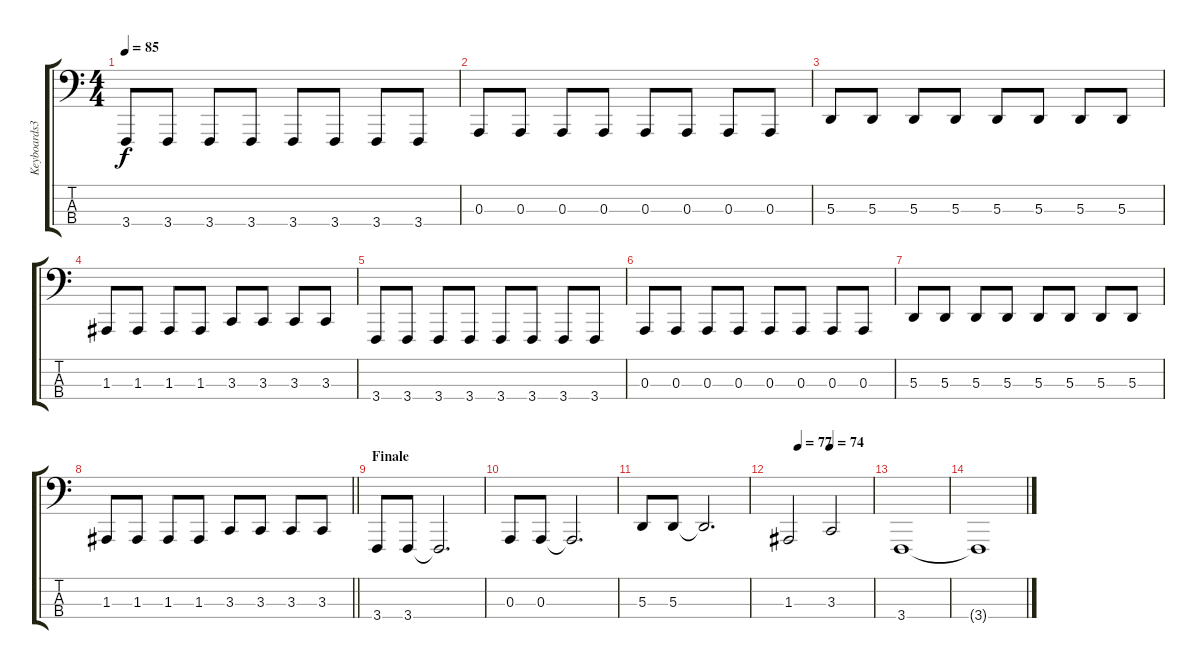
\track ("Keyboards3" "Keyboards3") {instrument lead8bassandlead}
\staff {score tabs}
\tuning (G2 D2 A1 D1) {hide}
\ts (4 4)
\tempo 85
\clef f4
\ks c
3.4.8{dy f} 3.4.8 3.4.8 3.4.8 3.4.8 3.4.8 3.4.8 3.4.8 |
0.3.8 0.3.8 0.3.8 0.3.8 0.3.8 0.3.8 0.3.8 0.3.8 |
5.3.8 5.3.8 5.3.8 5.3.8 5.3.8 5.3.8 5.3.8 5.3.8 |
1.3.8 1.3.8 1.3.8 1.3.8 3.3.8 3.3.8 3.3.8 3.3.8 |
3.4.8 3.4.8 3.4.8 3.4.8 3.4.8 3.4.8 3.4.8 3.4.8 |
0.3.8 0.3.8 0.3.8 0.3.8 0.3.8 0.3.8 0.3.8 0.3.8 |
5.3.8 5.3.8 5.3.8 5.3.8 5.3.8 5.3.8 5.3.8 5.3.8 |
\barLineRight lightlight
1.3.8 1.3.8 1.3.8 1.3.8 3.3.8 3.3.8 3.3.8 3.3.8 |
\section ("" "Finale")
3.4.8 3.4.8 3.4{t}.2{d} |
0.3.8 0.3.8 0.3{t}.2{d} |
5.3.8 5.3.8 5.3{t}.2{d} |
\tempo (77 0.125)
\tempo (74 0.5)
1.3.2 3.3.2 |
3.4.1 |
3.4{t}.1
